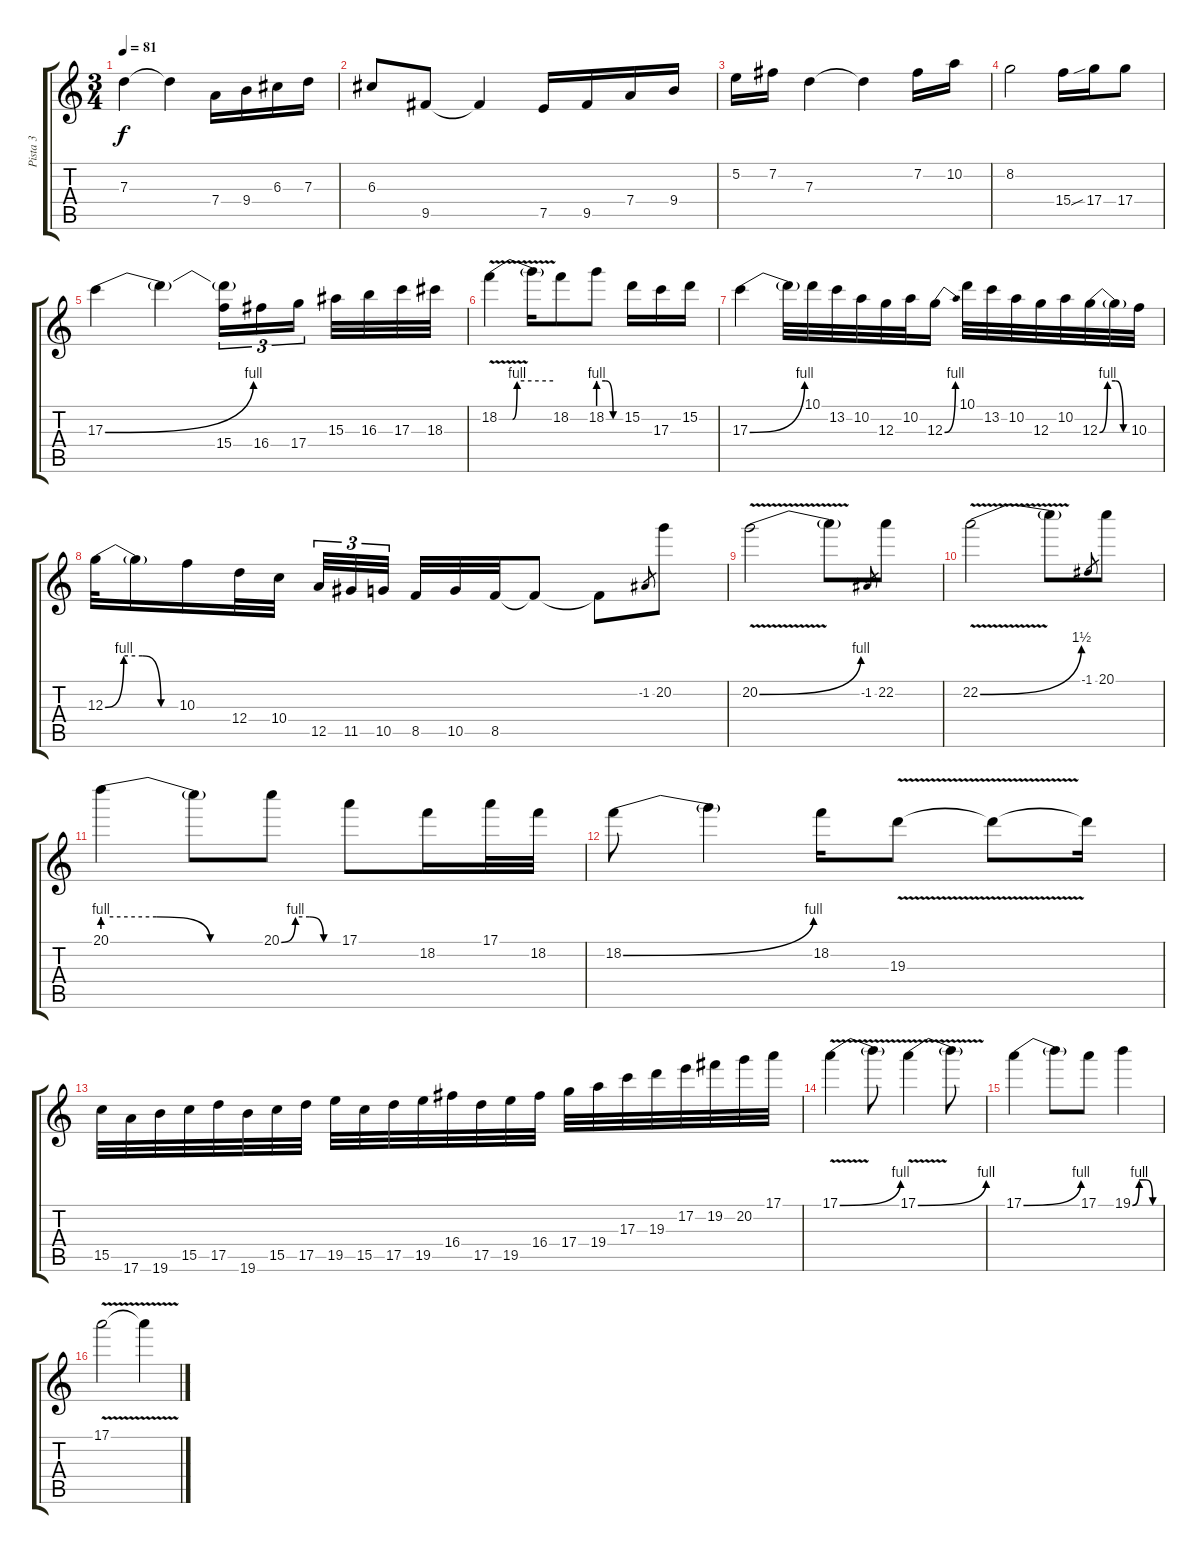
\track ("Pista 3" "Pista 3") {instrument overdrivenguitar}
\staff {score tabs}
\tuning (E4 B3 G3 D3 A2 E2) {hide}
\ts (3 4)
\tempo 81
\clef g2
\ks c
7.3.4{dy f} 7.3{t}.4 7.4.16 9.4.16 6.3.16 7.3.16 |
6.3.8 9.5.8 9.5{t}.4 7.5.16 9.5.16 7.4.16 9.4.16 |
5.2.16 7.2.16 7.3.4 7.3{t}.4 7.2.16 10.2.16 |
8.2.2 15.4.16 17.4{sib}.16 17.4.8 |
17.3{be (bend 0 0 60 4)}.4 17.3{t}.4 (17.3{t} 15.4).16{tu (3 2)} 16.4.16{tu (3 2)} 17.4.16{tu (3 2)} 15.3.32 16.3.32 17.3.32 18.3.32 |
18.2{be (custom 0 0 15 0 20 4 60 4) v}.4 18.2{t}.16 18.2.8 18.2{be (custom 0 4 20 4 40 0 60 0)}.8 15.2.16 17.3.16 15.2.16 |
17.3{be (bend 0 0 60 4)}.4 17.3{t}.32 10.1.32 13.2.32 10.2.32 12.3.32 10.2.32 12.3{be (bend 0 0 60 4)}.16 10.1.32 13.2.32 10.2.32 12.3.32 10.2.32 12.3{be (custom 0 0 15 4 30 4 45 0 60 0)}.32 12.3{t}.32 10.3.32 |
12.3{be (custom 0 0 15 4 30 4 45 0 60 0)}.32 12.3{t}.16 10.3.16 12.4.32 10.4.32 12.5.32{tu (3 2)} 11.5.32{tu (3 2)} 10.5.32{tu (3 2)} 8.5.32 10.5.32 8.5.32 8.5{t}.8 8.5{t}.8 -1.2.8{gr} 20.2.8 |
20.2{be (bend 0 0 60 4) v}.2 20.2{t}.8 -1.2.8{gr} 22.2.8 |
22.2{be (bend 0 0 60 6) v}.2 22.2{t}.8 -1.1.8{gr} 20.1.8 |
20.1{be (custom 0 4 20 4 40 0 60 0)}.4 20.1{t}.8 20.1{be (custom 0 0 15 4 30 4 45 0 60 0)}.8 17.1.8 18.2.16 17.1.32 18.2.32 |
18.2{be (bend 0 0 60 4)}.8 18.2{t}.4 18.2.16 19.3{v}.8 19.3{t}.8 19.3{t}.16 |
15.5.32 17.6.32 19.6.32 15.5.32 17.5.32 19.6.32 15.5.32 17.5.32 19.5.32 15.5.32 17.5.32 19.5.32 16.4.32 17.5.32 19.5.32 16.4.32 17.4.32 19.4.32 17.3.32 19.3.32 17.2.32 19.2.32 20.2.32 17.1.32 |
17.1{be (bend 0 0 60 4) v}.4 17.1{t}.8 17.1{be (bend 0 0 60 4) v}.4 17.1{t}.8 |
17.1{be (bend 0 0 60 4)}.4 17.1{t}.8 17.1.8 19.1{be (custom 0 0 15 4 30 4 45 0 60 0)}.4 |
17.1{v}.2 17.1{t}.4
